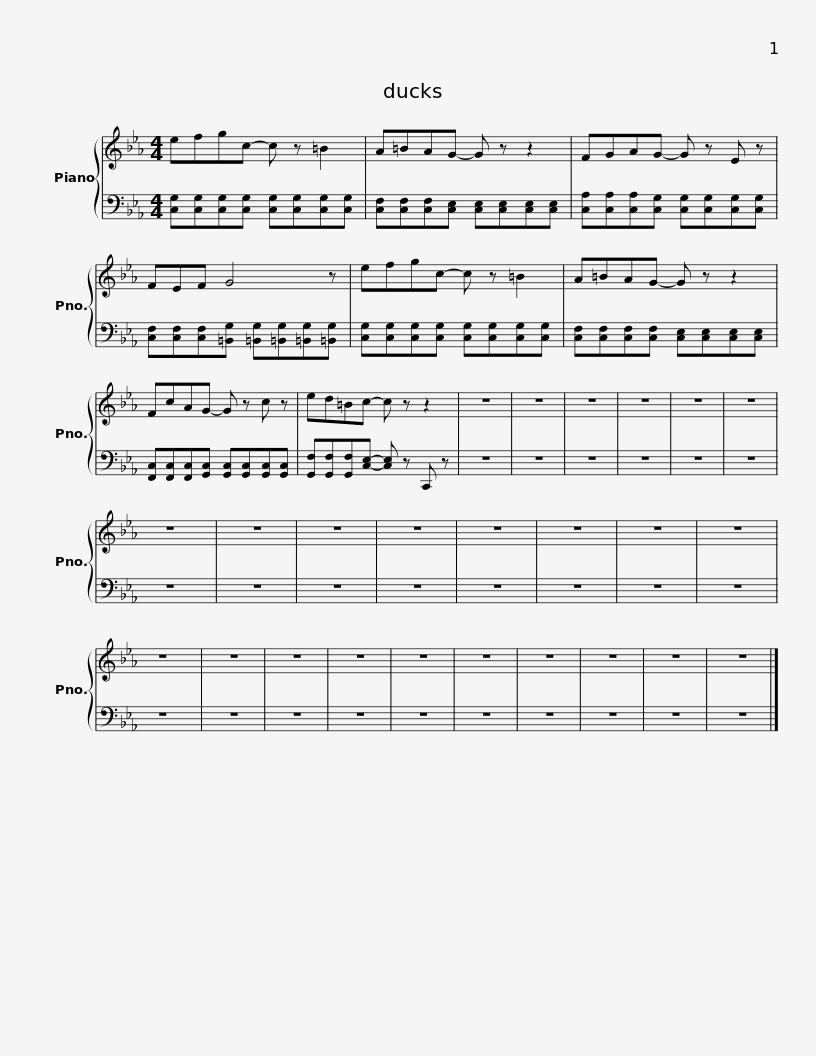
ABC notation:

X:1
%%score { 1 | 2 }
L:1/8
M:4/4
I:linebreak $
K:Eb
V:1 treble
V:2 bass
V:1
 efgc- c z =B2 | A=BAG- G z z2 | FGAG- G z E z | FEF G4 z |$ efgc- c z =B2 | %5
 A=BAG- G z z2 | FcAG- G z c z | ed=Bc- c z z2 | z8 | z8 | %10
 z8 | z8 |$ z8 | z8 | z8 | %15
 z8 | z8 | z8 | z8 | z8 | %20
 z8 | z8 | z8 | z8 | z8 | %25
 z8 | z8 | z8 | z8 | z8 |$ %30
 z8 | z8 |] %32
V:2
 [C,G,][C,G,][C,G,][C,G,] [C,G,][C,G,][C,G,][C,G,] | [C,F,][C,F,][C,F,][C,E,] [C,E,][C,E,][C,E,][C,E,] | [C,A,][C,A,][C,A,][C,G,] [C,G,][C,G,][C,G,][C,G,] | [C,F,][C,F,][C,F,][=B,,G,] [=B,,G,][=B,,G,][=B,,G,][=B,,G,] |$ [C,G,][C,G,][C,G,][C,G,] [C,G,][C,G,][C,G,][C,G,] | %5
 [C,F,][C,F,][C,F,][C,F,] [C,E,][C,E,][C,E,][C,E,] | [F,,C,][F,,C,][F,,C,][G,,C,] [G,,C,][G,,C,][G,,C,][G,,C,] | [G,,F,][G,,F,][G,,F,][C,E,]- [C,E,] z C,, z | z8 | z8 | %10
 z8 | z8 |$ z8 | z8 | z8 | %15
 z8 | z8 | z8 | z8 | z8 | %20
 z8 | z8 | z8 | z8 | z8 | %25
 z8 | z8 | z8 | z8 | z8 |$ %30
 z8 | z8 |] %32
